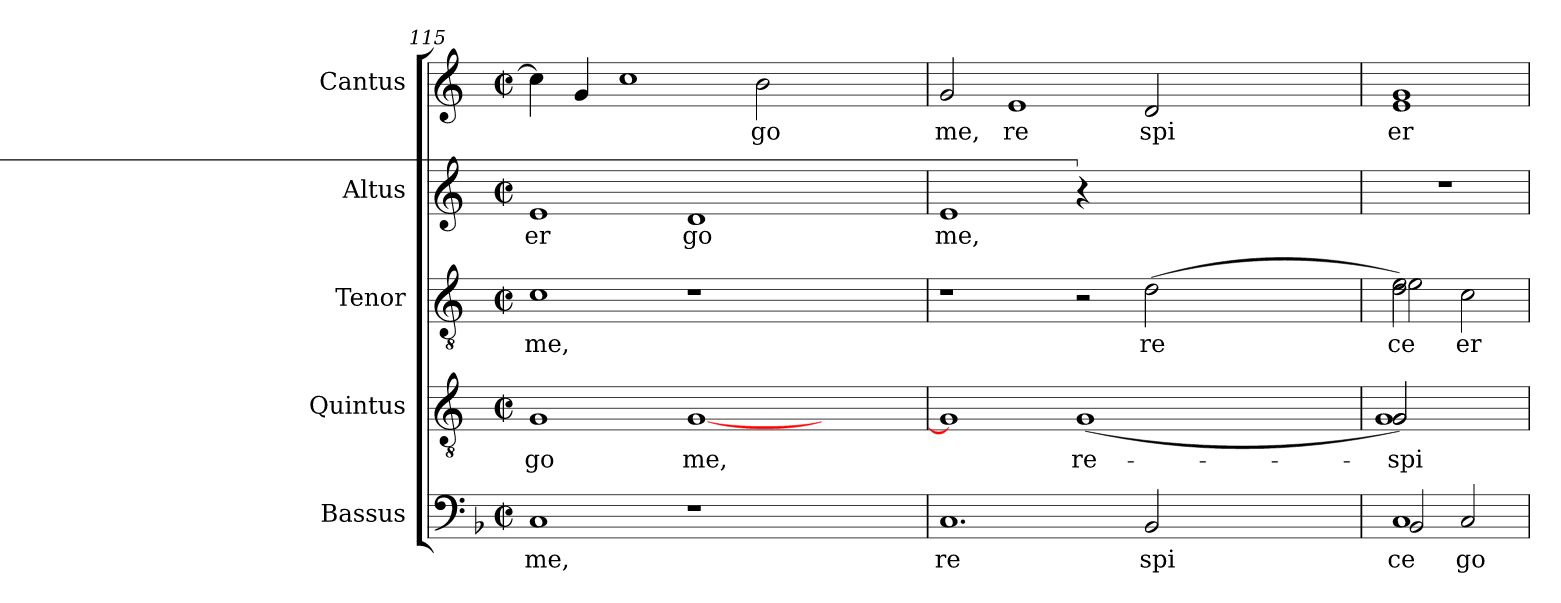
**kern	**text	**kern	**text	**kern	**text	**kern	**text	**kern	**text
*part5	*part5	*part4	*part4	*part3	*part3	*part2	*part2	*part1	*part1
*staff5	*staff5	*staff4	*staff4	*staff3	*staff3	*staff2	*staff2	*staff1	*staff1
*I"Bassus	*	*I"Quintus	*	*I"Tenor	*	*I"Altus	*	*I"Cantus	*
*clefF4	*	*clefGv2	*	*clefGv2	*	*clefG2	*	*clefG2	*
*k[b-]	*	*k[]	*	*	*	*	*	*k[]	*
*F:	*	*C:	*	*	*	*	*	*C:	*
*M2/2	*	*M2/2	*	*M2/2	*	*M2/2	*	*M2/2	*
*met(c|)	*	*met(c|)	*	*met(c|)	*	*met(c|)	*	*met(c|)	*
=115	=115	=115	=115	=115	=115	=115	=115	=115	=115
!	!LO:LY:b:cj	!	!LO:LY:b:cj	!	!LO:LY:b:cj	!	!LO:LY:b:cj	!	!
1C	me,	1G	-go	1c	me,	1e	er	4cc\]	.
.	.	.	.	.	.	.	.	4g/	.
.	.	.	.	.	.	.	.	1cc	.
!LO:N:vis=1	!	!	!LO:LY:b:cj	!LO:N:vis=1	!	!	!LO:LY:b:cj	!	!
0r	.	[<1G	me,	0r	.	1d	go	.	.
!	!	!	!	!	!	!	!	!	!LO:LY:b:cj
.	.	.	.	.	.	.	.	2b\	go
.	.	1ryy	.	.	.	1ryy	.	1ryy	.
=116	=116	=116	=116	=116	=116	=116	=116	=116	=116
!	!LO:LY:b:cj	!	!	!	!	!	!LO:LY:b:cj	!	!LO:LY:b:cj
1.C	re	1G]	.	1r	.	1e	me,	2g/	me,
!	!	!	!	!	!	!	!	!	!LO:LY:b:cj
.	.	.	.	.	.	.	.	1e	re
!	!	!	!LO:LY:b:cj	!	!	!LO:N:vis=1	!	!	!
.	.	(<1G	re-	2r	.	4%9r	.	.	.
!	!LO:LY:b:cj	!	!	!	!LO:LY:b:cj	!	!	!	!LO:LY:b:cj
2BB-/	spi	.	.	(>2d\	re	.	.	2d/	spi
1ryy	.	1ryy	.	1ryy	.	.	.	1ryy	.
4ryy	.	4ryy	.	4ryy	.	.	.	4ryy	.
=117	=117	=117	=117	=117	=117	=117	=117	=117	=117
!	!LO:LY:b:cj	!	!	!	!	!	!	!	!
*^	*	*	*	*	*	*	*	*	*
!	!	!LO:LY:b:cj	!	!LO:LY:b:cj	!	!	!	!	!	!
*	*	*	*^	*	*	*	*	*	*	*
*	*	*	*	*^	*	*	*	*	*	*	*
!	!	!	!	!	!	!LO:LY:b:cj	!	!LO:LY:b:cj	!	!	!	!
*	*	*	*	*	*	*	*^	*	*	*	*	*
*	*	*	*	*	*	*	*	*^	*	*	*	*	*
!	!	!	!	!	!	!	!	!	!	!LO:LY:b:cj	!	!	!	!LO:LY:b:cj
1C	2BB-/	ce	2G/)	1G	2G/	-spi-	2d\)	2e\	2e\	ce	1r	.	1g 1e	er
!	!	!LO:LY:b:cj	!	!	!	!	!	!	!	!LO:LY:b:cj	!	!	!	!
.	2C/	go	2ryy	.	2ryy	.	2c\	2ryy	2ryy	er	.	.	.	.
*v	*v	*	*	*	*	*	*v	*v	*v	*	*	*	*	*
*	*	*v	*v	*v	*	*	*	*	*	*	*
=	=	=	=	=	=	=	=	=	=
*-	*-	*-	*-	*-	*-	*-	*-	*-	*-
